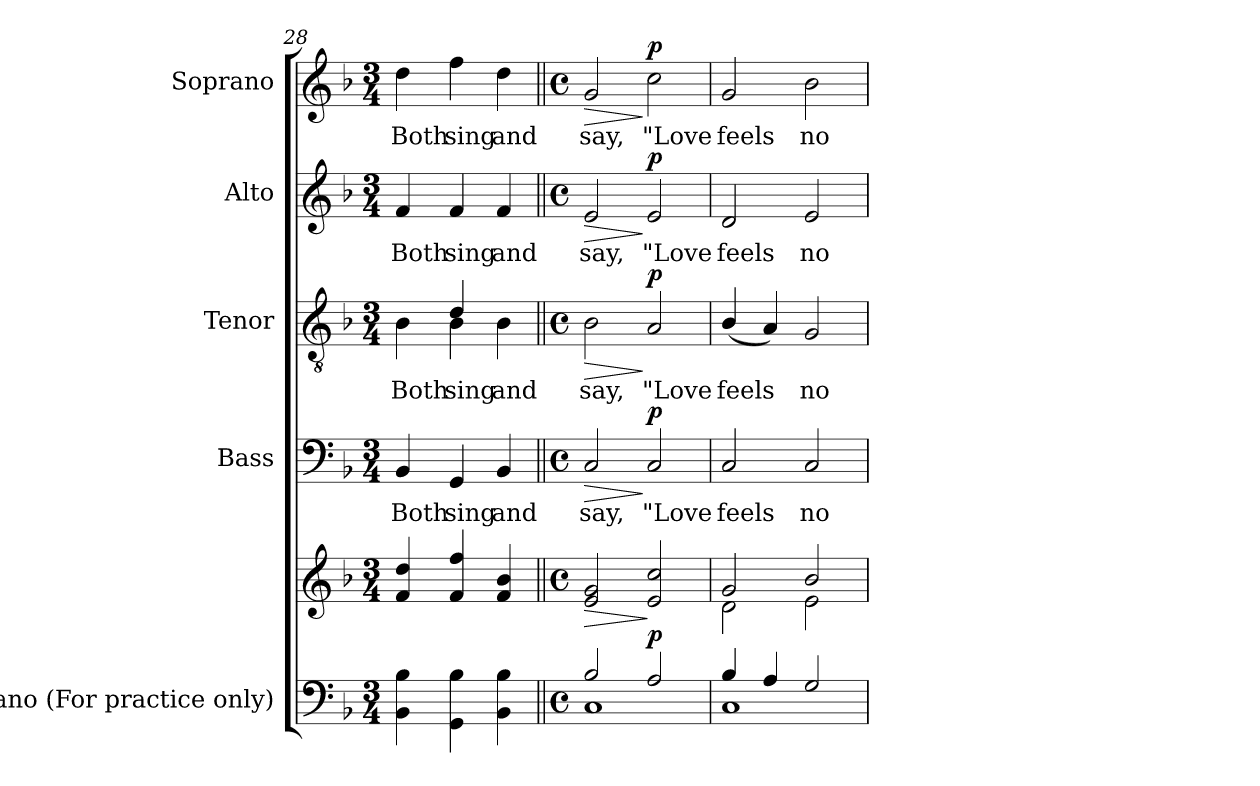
**kern	**kern	**dynam	**kern	**text	**dynam	**kern	**text	**dynam	**kern	**text	**dynam	**kern	**text	**dynam
*part5	*part5	*part5	*part4	*part4	*part4	*part3	*part3	*part3	*part2	*part2	*part2	*part1	*part1	*part1
*staff6	*staff5	*staff5/6	*staff4	*staff4	*staff4	*staff3	*staff3	*staff3	*staff2	*staff2	*staff2	*staff1	*staff1	*staff1
*I"Piano (For practice only)	*	*	*I"Bass	*	*	*I"Tenor	*	*	*I"Alto	*	*	*I"Soprano	*	*
*I'Pno.	*	*	*I'B.	*	*	*I'T.	*	*	*I'A.	*	*	*I'S.	*	*
*clefF4	*clefG2	*	*clefF4	*	*	*clefGv2	*	*	*clefG2	*	*	*clefG2	*	*
*	*	*	*	*	*	*ITrd7c12	*	*	*	*	*	*	*	*
*k[b-]	*k[b-]	*	*k[b-]	*	*	*k[b-]	*	*	*k[b-]	*	*	*k[b-]	*	*
*F:	*F:	*	*F:	*	*	*F:	*	*	*F:	*	*	*F:	*	*
*M3/4	*M3/4	*	*M3/4	*	*	*M3/4	*	*	*M3/4	*	*	*M3/4	*	*
=28	=28	=28	=28	=28	=28	=28	=28	=28	=28	=28	=28	=28	=28	=28
!	!	!	!	!LO:LY:b:color=#000000	!	!	!	!	!	!	!	!	!	!
!	!	!	!	!	!	!	!LO:LY:b:color=#000000	!	!	!	!	!	!	!
*	*	*	*	*	*	*^	*	*	*	*	*	*	*	*
!	!	!	!	!	!	!	!	!	!	!	!LO:LY:b:color=#000000	!	!	!	!
!	!	!	!	!	!	!	!	!	!	!	!	!	!	!LO:LY:b:color=#000000	!
4BB-i\ 4B-i	4fi/ 4ddi	.	4BB-i/	Both	.	4BB-i\	4ryy	Both	.	4fi/	Both	.	4ddi\	Both	.
!	!	!	!	!LO:LY:b:color=#000000	!	!	!	!	!	!	!	!	!	!	!
!	!	!	!	!	!	!	!	!LO:LY:b:color=#000000	!	!	!	!	!	!	!
!	!	!	!	!	!	!	!	!	!	!	!LO:LY:b:color=#000000	!	!	!	!
!	!	!	!	!	!	!	!	!	!	!	!	!	!	!LO:LY:b:color=#000000	!
4GGi\ 4B-i	4fi/ 4ffi	.	4GGi/	sing	.	4Di/	4BB-i\	sing	.	4fi/	sing	.	4ffi\	sing	.
!	!	!	!	!LO:LY:b:color=#000000	!	!	!	!	!	!	!	!	!	!	!
!	!	!	!	!	!	!	!	!LO:LY:b:color=#000000	!	!	!	!	!	!	!
!	!	!	!	!	!	!	!	!	!	!	!LO:LY:b:color=#000000	!	!	!	!
!	!	!	!	!	!	!	!	!	!	!	!	!	!	!LO:LY:b:color=#000000	!
4BB-i\ 4B-i	4fi/ 4b-i	.	4BB-i/	and	.	4BB-i\	4ryy	and	.	4fi/	and	.	4ddi\	and	.
*	*	*	*	*	*	*v	*v	*	*	*	*	*	*	*	*
=29||	=29||	=29||	=29||	=29||	=29||	=29||	=29||	=29||	=29||	=29||	=29||	=29||	=29||	=29||
*M4/4	*M4/4	*	*M4/4	*	*	*M4/4	*	*	*M4/4	*	*	*M4/4	*	*
*met(c)	*met(c)	*	*met(c)	*	*	*met(c)	*	*	*met(c)	*	*	*met(c)	*	*
*^	*	*	*	*	*	*^	*	*	*	*	*	*	*	*
!	!	!	!LO:HP:b	!	!	!	!	!	!	!	!	!	!	!	!	!
*	*	*	*	*	*	*	*v	*v	*	*	*	*	*	*	*	*
*	*	*	*	*	*	*	*^	*	*	*	*	*	*	*	*
!	!	!	!	!	!LO:LY:b:color=#000000	!LO:HP:b	!	!	!	!	!	!	!	!	!	!
*	*	*	*	*	*	*	*v	*v	*	*	*	*	*	*	*	*
*	*	*	*	*	*	*	*^	*	*	*	*	*	*	*	*
!	!	!	!	!	!	!	!	!	!LO:LY:b:color=#000000	!LO:HP:b	!	!	!	!	!	!
*	*	*	*	*	*	*	*v	*v	*	*	*	*	*	*	*	*
*	*	*	*	*	*	*	*^	*	*	*	*	*	*	*	*
!	!	!	!	!	!	!	!	!	!	!	!	!LO:LY:b:color=#000000	!LO:HP:b	!	!	!
*	*	*	*	*	*	*	*v	*v	*	*	*	*	*	*	*	*
*	*	*	*	*	*	*	*^	*	*	*	*	*	*	*	*
!	!	!	!	!	!	!	!	!	!	!	!	!	!	!	!LO:LY:b:color=#000000	!LO:HP:b
*	*	*	*	*	*	*	*v	*v	*	*	*	*	*	*	*	*
2B-i/	1Ci	2ei/ 2gi	>	2Ci/	say,	>	2BB-i\	say,	>	2ei/	say,	>	2gi/	say,	>
!	!	!	!	!	!LO:LY:b:color=#000000	!	!	!	!	!	!	!	!	!	!
!	!	!	!	!	!	!	!	!LO:LY:b:color=#000000	!	!	!	!	!	!	!
!	!	!	!	!	!	!	!	!	!	!	!LO:LY:b:color=#000000	!	!	!	!
!	!	!	!	!	!	!	!	!	!	!	!	!	!	!LO:LY:b:color=#000000	!
2Ai/	.	2ei/ 2cci	] p	2Ci/	"Love	] p	2AAi/	"Love	] p	2ei/	"Love	] p	2cci\	"Love	] p
=30	=30	=30	=30	=30	=30	=30	=30	=30	=30	=30	=30	=30	=30	=30	=30
*	*	*^	*	*	*	*	*	*	*	*	*	*	*	*	*
!	!	!	!	!	!	!LO:LY:b:color=#000000	!	!	!	!	!	!	!	!	!	!
!	!	!	!	!	!	!	!	!	!LO:LY:b:color=#000000	!	!	!	!	!	!	!
!	!	!	!	!	!	!	!	!	!	!	!	!LO:LY:b:color=#000000	!	!	!	!
!	!	!	!	!	!	!	!	!	!	!	!	!	!	!	!LO:LY:b:color=#000000	!
4B-i/	1Ci	2gi/	2di\	.	2Ci/	feels	.	(4BB-i/	feels	.	2di/	feels	.	2gi/	feels	.
4Ai/	.	.	.	.	.	.	.	4AAi/)	.	.	.	.	.	.	.	.
!	!	!	!	!	!	!LO:LY:b:color=#000000	!	!	!	!	!	!	!	!	!	!
!	!	!	!	!	!	!	!	!	!LO:LY:b:color=#000000	!	!	!	!	!	!	!
!	!	!	!	!	!	!	!	!	!	!	!	!LO:LY:b:color=#000000	!	!	!	!
!	!	!	!	!	!	!	!	!	!	!	!	!	!	!	!LO:LY:b:color=#000000	!
2Gi/	.	2b-i/	2ei\	.	2Ci/	no	.	2GGi/	no	.	2ei/	no	.	2b-i\	no	.
*v	*v	*	*	*	*	*	*	*	*	*	*	*	*	*	*	*
*	*v	*v	*	*	*	*	*	*	*	*	*	*	*	*	*
=	=	=	=	=	=	=	=	=	=	=	=	=	=	=
*-	*-	*-	*-	*-	*-	*-	*-	*-	*-	*-	*-	*-	*-	*-
